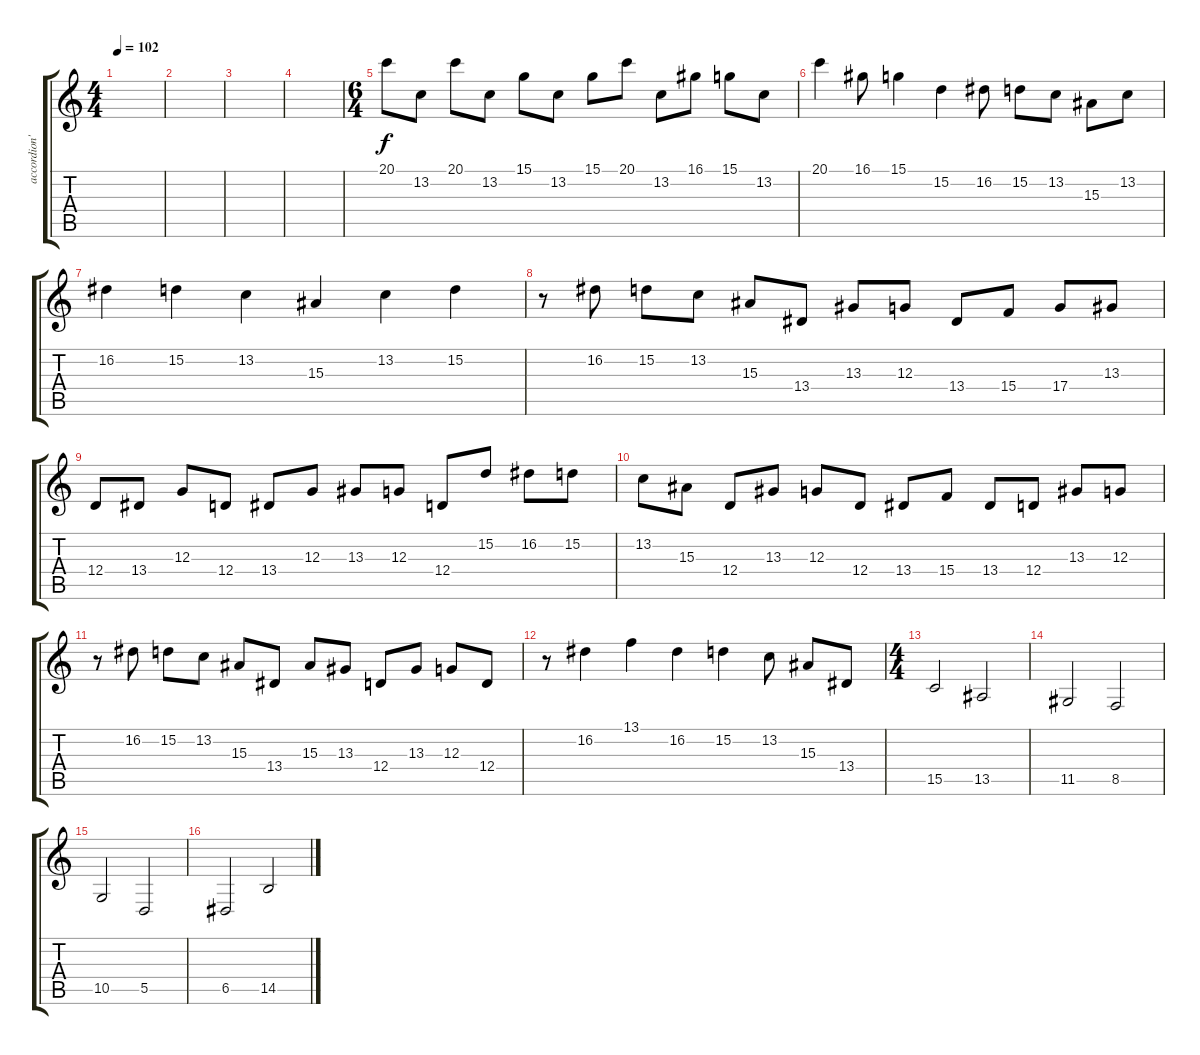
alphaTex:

\track ("accordion's wah" "accordion'") {instrument rockorgan}
\staff {score tabs}
\tuning (E4 B3 G3 D3 A2 E2) {hide}
\ts (4 4)
\tempo 102
\clef g2
\ks c
|
|
|
|
\ts (6 4)
20.1.8 13.2.8 20.1.8 13.2.8 15.1.8 13.2.8 15.1.8 20.1.8 13.2.8 16.1.8 15.1.8 13.2.8 |
20.1.4 16.1.8 15.1.4 15.2.4 16.2.8 15.2.8 13.2.8 15.3.8 13.2.8 |
16.2.4 15.2.4 13.2.4 15.3.4 13.2.4 15.2.4 |
r.8 16.2.8 15.2.8 13.2.8 15.3.8 13.4.8 13.3.8 12.3.8 13.4.8 15.4.8 17.4.8 13.3.8 |
12.4.8 13.4.8 12.3.8 12.4.8 13.4.8 12.3.8 13.3.8 12.3.8 12.4.8 15.2.8 16.2.8 15.2.8 |
13.2.8 15.3.8 12.4.8 13.3.8 12.3.8 12.4.8 13.4.8 15.4.8 13.4.8 12.4.8 13.3.8 12.3.8 |
r.8 16.2.8 15.2.8 13.2.8 15.3.8 13.4.8 15.3.8 13.3.8 12.4.8 13.3.8 12.3.8 12.4.8 |
r.8 16.2.4 13.1.4 16.2.4 15.2.4 13.2.8 15.3.8 13.4.8 |
\ts (4 4)
15.5.2 13.5.2 |
11.5.2 8.5.2 |
10.5.2 5.5.2 |
6.5.2 14.5.2
